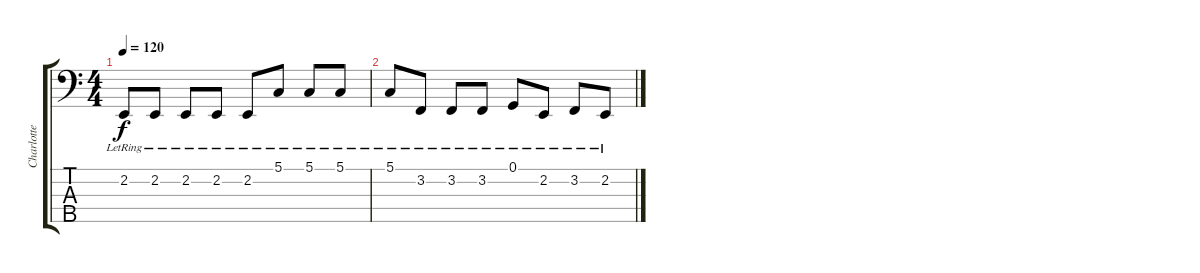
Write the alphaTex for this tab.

\track ("Charlotte" "Charlotte") {instrument lead8bassandlead}
\staff {score tabs}
\tuning (G2 D2 A1 E1 B0) {hide}
\ts (4 4)
\tempo 120
\clef f4
\ks c
2.2{lr}.8{dy f} 2.2{lr}.8 2.2{lr}.8 2.2{lr}.8 2.2{lr}.8 5.1{lr}.8 5.1{lr}.8 5.1{lr}.8 |
5.1{lr}.8 3.2{lr}.8 3.2{lr}.8 3.2{lr}.8 0.1{lr}.8 2.2{lr}.8 3.2{lr}.8 2.2{lr}.8
